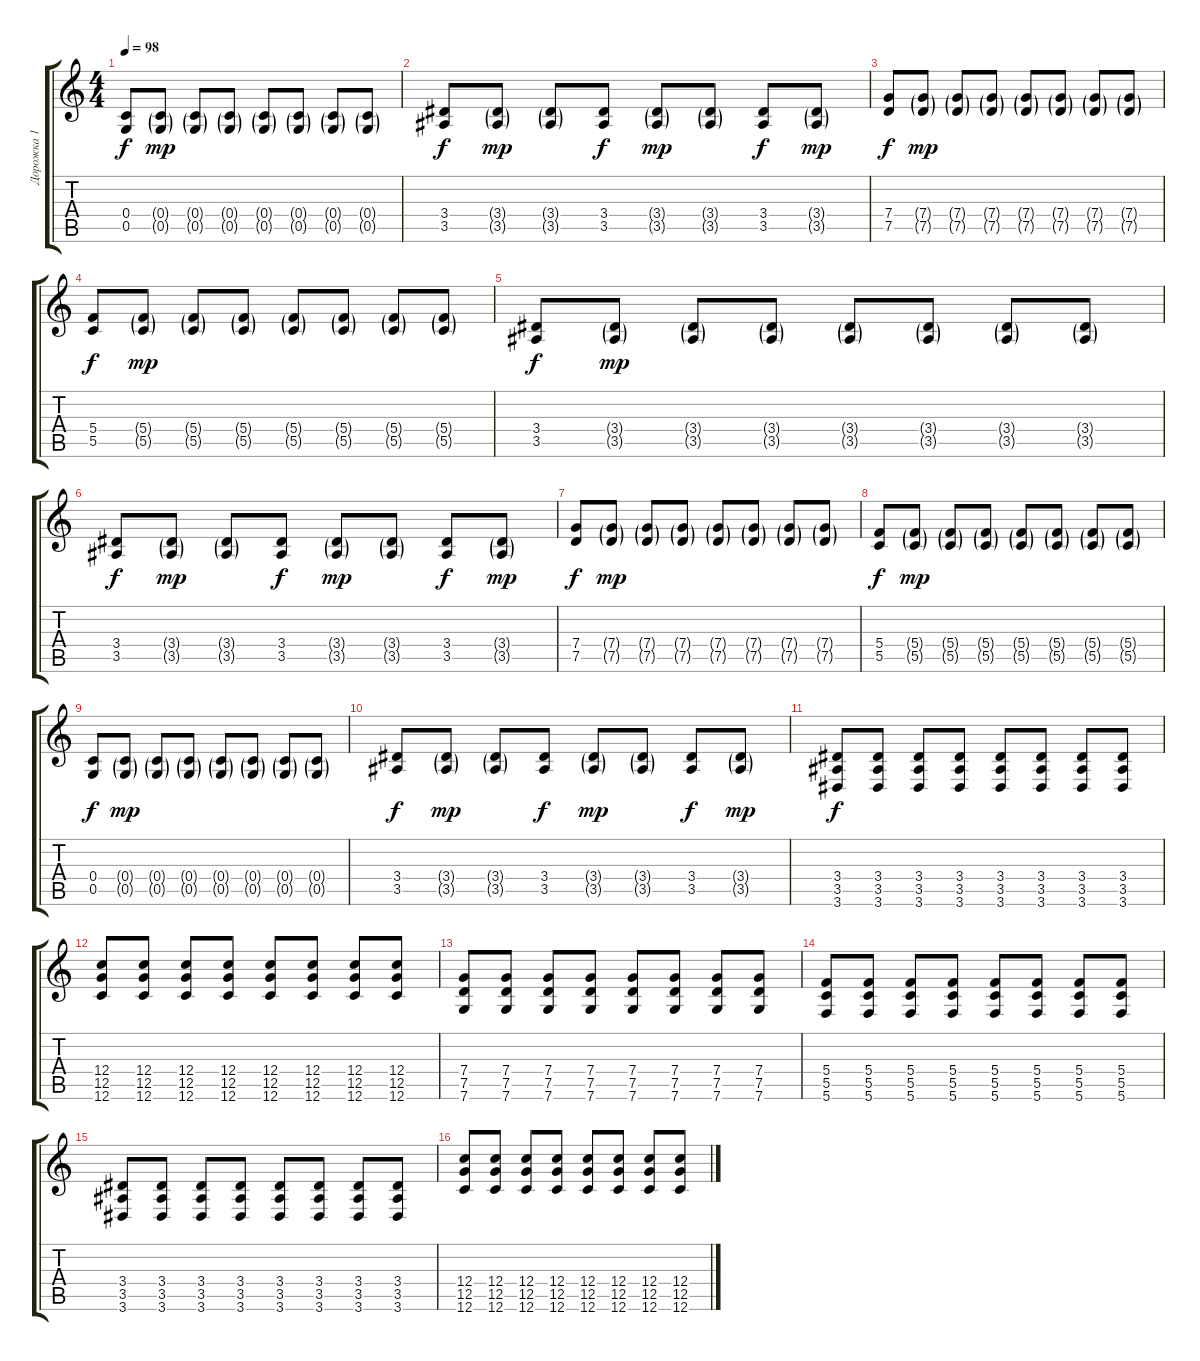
\track ("Дорожка 1" "Дорожка 1") {instrument electricguitarclean}
\staff {score tabs}
\tuning (D4 A3 F3 C3 G2 C2) {hide}
\ts (4 4)
\tempo 98
\clef g2
\ks c
(0.4 0.5).8{dy f} (0.4{g} 0.5{g}).8{dy mp} (0.4{g} 0.5{g}).8 (0.4{g} 0.5{g}).8 (0.4{g} 0.5{g}).8 (0.4{g} 0.5{g}).8 (0.4{g} 0.5{g}).8 (0.4{g} 0.5{g}).8 |
(3.4 3.5).8{dy f} (3.4{g} 3.5{g}).8{dy mp} (3.4{g} 3.5{g}).8 (3.4 3.5).8{dy f} (3.4{g} 3.5{g}).8{dy mp} (3.4{g} 3.5{g}).8 (3.4 3.5).8{dy f} (3.4{g} 3.5{g}).8{dy mp} |
(7.4 7.5).8{dy f volume 13} (7.4{g} 7.5{g}).8{dy mp} (7.4{g} 7.5{g}).8 (7.4{g} 7.5{g}).8 (7.4{g} 7.5{g}).8 (7.4{g} 7.5{g}).8 (7.4{g} 7.5{g}).8 (7.4{g} 7.5{g}).8 |
(5.4 5.5).8{dy f} (5.4{g} 5.5{g}).8{dy mp} (5.4{g} 5.5{g}).8 (5.4{g} 5.5{g}).8 (5.4{g} 5.5{g}).8 (5.4{g} 5.5{g}).8 (5.4{g} 5.5{g}).8 (5.4{g} 5.5{g}).8 |
(3.4 3.5).8{dy f} (3.4{g} 3.5{g}).8{dy mp} (3.4{g} 3.5{g}).8 (3.4{g} 3.5{g}).8 (3.4{g} 3.5{g}).8 (3.4{g} 3.5{g}).8 (3.4{g} 3.5{g}).8 (3.4{g} 3.5{g}).8 |
(3.4 3.5).8{dy f} (3.4{g} 3.5{g}).8{dy mp} (3.4{g} 3.5{g}).8 (3.4 3.5).8{dy f} (3.4{g} 3.5{g}).8{dy mp} (3.4{g} 3.5{g}).8 (3.4 3.5).8{dy f} (3.4{g} 3.5{g}).8{dy mp} |
(7.4 7.5).8{dy f volume 13} (7.4{g} 7.5{g}).8{dy mp} (7.4{g} 7.5{g}).8 (7.4{g} 7.5{g}).8 (7.4{g} 7.5{g}).8 (7.4{g} 7.5{g}).8 (7.4{g} 7.5{g}).8 (7.4{g} 7.5{g}).8 |
(5.4 5.5).8{dy f} (5.4{g} 5.5{g}).8{dy mp} (5.4{g} 5.5{g}).8 (5.4{g} 5.5{g}).8 (5.4{g} 5.5{g}).8 (5.4{g} 5.5{g}).8 (5.4{g} 5.5{g}).8 (5.4{g} 5.5{g}).8 |
(0.4 0.5).8{dy f} (0.4{g} 0.5{g}).8{dy mp} (0.4{g} 0.5{g}).8 (0.4{g} 0.5{g}).8 (0.4{g} 0.5{g}).8 (0.4{g} 0.5{g}).8 (0.4{g} 0.5{g}).8 (0.4{g} 0.5{g}).8 |
(3.4 3.5).8{dy f} (3.4{g} 3.5{g}).8{dy mp} (3.4{g} 3.5{g}).8 (3.4 3.5).8{dy f} (3.4{g} 3.5{g}).8{dy mp} (3.4{g} 3.5{g}).8 (3.4 3.5).8{dy f} (3.4{g} 3.5{g}).8{dy mp} |
(3.4 3.5 3.6).8{dy f instrument distortionguitar} (3.4 3.5 3.6).8 (3.4 3.5 3.6).8 (3.4 3.5 3.6).8 (3.4 3.5 3.6).8 (3.4 3.5 3.6).8 (3.4 3.5 3.6).8 (3.4 3.5 3.6).8 |
(12.4 12.5 12.6).8{instrument distortionguitar} (12.4 12.5 12.6).8 (12.4 12.5 12.6).8 (12.4 12.5 12.6).8 (12.4 12.5 12.6).8 (12.4 12.5 12.6).8 (12.4 12.5 12.6).8 (12.4 12.5 12.6).8 |
(7.4 7.5 7.6).8 (7.4 7.5 7.6).8 (7.4 7.5 7.6).8 (7.4 7.5 7.6).8 (7.4 7.5 7.6).8 (7.4 7.5 7.6).8 (7.4 7.5 7.6).8 (7.4 7.5 7.6).8 |
(5.4 5.5 5.6).8 (5.4 5.5 5.6).8 (5.4 5.5 5.6).8 (5.4 5.5 5.6).8 (5.4 5.5 5.6).8 (5.4 5.5 5.6).8 (5.4 5.5 5.6).8 (5.4 5.5 5.6).8 |
(3.4 3.5 3.6).8{instrument distortionguitar} (3.4 3.5 3.6).8 (3.4 3.5 3.6).8 (3.4 3.5 3.6).8 (3.4 3.5 3.6).8 (3.4 3.5 3.6).8 (3.4 3.5 3.6).8 (3.4 3.5 3.6).8 |
(12.4 12.5 12.6).8{instrument distortionguitar} (12.4 12.5 12.6).8 (12.4 12.5 12.6).8 (12.4 12.5 12.6).8 (12.4 12.5 12.6).8 (12.4 12.5 12.6).8 (12.4 12.5 12.6).8 (12.4 12.5 12.6).8
